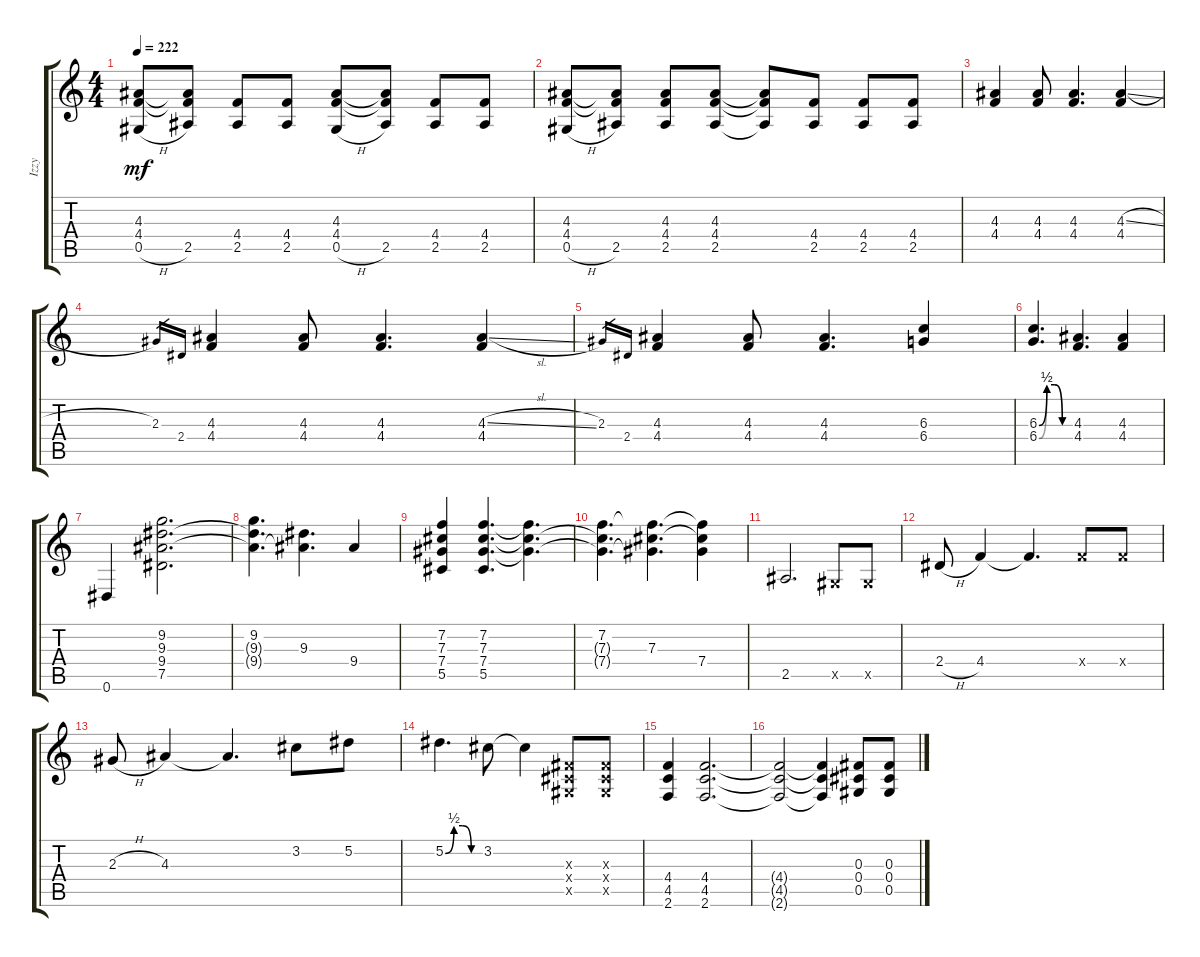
\track ("Izzy" "Izzy") {instrument distortionguitar}
\staff {score tabs}
\tuning (Eb4 Bb3 Gb3 Db3 Ab2 Eb2) {hide}
\ts (4 4)
\tempo 222
\clef g2
\ks c
(4.3 4.4 0.5{h}).8{dy mf} (4.3{t} 4.4{t} 2.5).8 (4.4 2.5).8 (4.4 2.5).8 (4.3 4.4 0.5{h}).8 (4.3{t} 4.4{t} 2.5).8 (4.4 2.5).8 (4.4 2.5).8 |
(4.3 4.4 0.5{h}).8 (4.3{t} 4.4{t} 2.5).8 (4.3 4.4 2.5).8 (4.3 4.4 2.5).8 (4.3{t} 4.4{t} 2.5{t}).8 (4.4 2.5).8 (4.4 2.5).8 (4.4 2.5).8 |
(4.3 4.4).4 (4.3 4.4).8 (4.3 4.4).4{d} (4.3{sl} 4.4).4 |
2.3.16{gr} 2.4.16{gr} (4.3 4.4).4 (4.3 4.4).8 (4.3 4.4).4{d} (4.3{sl} 4.4).4 |
2.3.16{gr} 2.4.16{gr} (4.3 4.4).4 (4.3 4.4).8 (4.3 4.4).4{d} (6.3 6.4).4 |
(6.3{be (custom 0 0 15 2 30 2 45 0 60 0)} 6.4{be (custom 0 0 15 2 30 2 45 0 60 0)}).4{d} (4.3 4.4).4{d} (4.3 4.4).4 |
0.6.4 (9.2 9.3 9.4 7.5).2{d} |
(9.2 9.3{t} 9.4{t}).4{d} (9.3 9.4{t}).4{d} 9.4.4 |
(7.2 7.3 7.4 5.5).4 (7.2 7.3 7.4 5.5).4{d} (7.2{t} 7.3{t} 7.4{t}).4{d} |
(7.2 7.3{t} 7.4{t}).4{d} (7.2{t} 7.3 7.4{t}).4{d} (7.2{t} 7.3{t} 7.4).4 |
2.5.2{d} 0.5{x}.8 0.5{x}.8 |
2.4{h}.8 4.4.4 4.4{t}.4{d} 4.4{x}.8 4.4{x}.8 |
2.3{h}.8 4.3.4 4.3{t}.4{d} 3.2.8 5.2.8 |
5.2{be (custom 0 0 15 2 30 2 45 0 60 0)}.4{d} 3.2.8 3.2{t}.4 (0.3{x} 0.4{x} 0.5{x}).8 (0.3{x} 0.4{x} 0.5{x}).8 |
(4.4 4.5 2.6).4 (4.4 4.5 2.6).2{d} |
(4.4{t} 4.5{t} 2.6{t}).2 (4.4{t} 4.5{t} 2.6{t}).4 (0.3 0.4 0.5).8 (0.3 0.4 0.5).8
